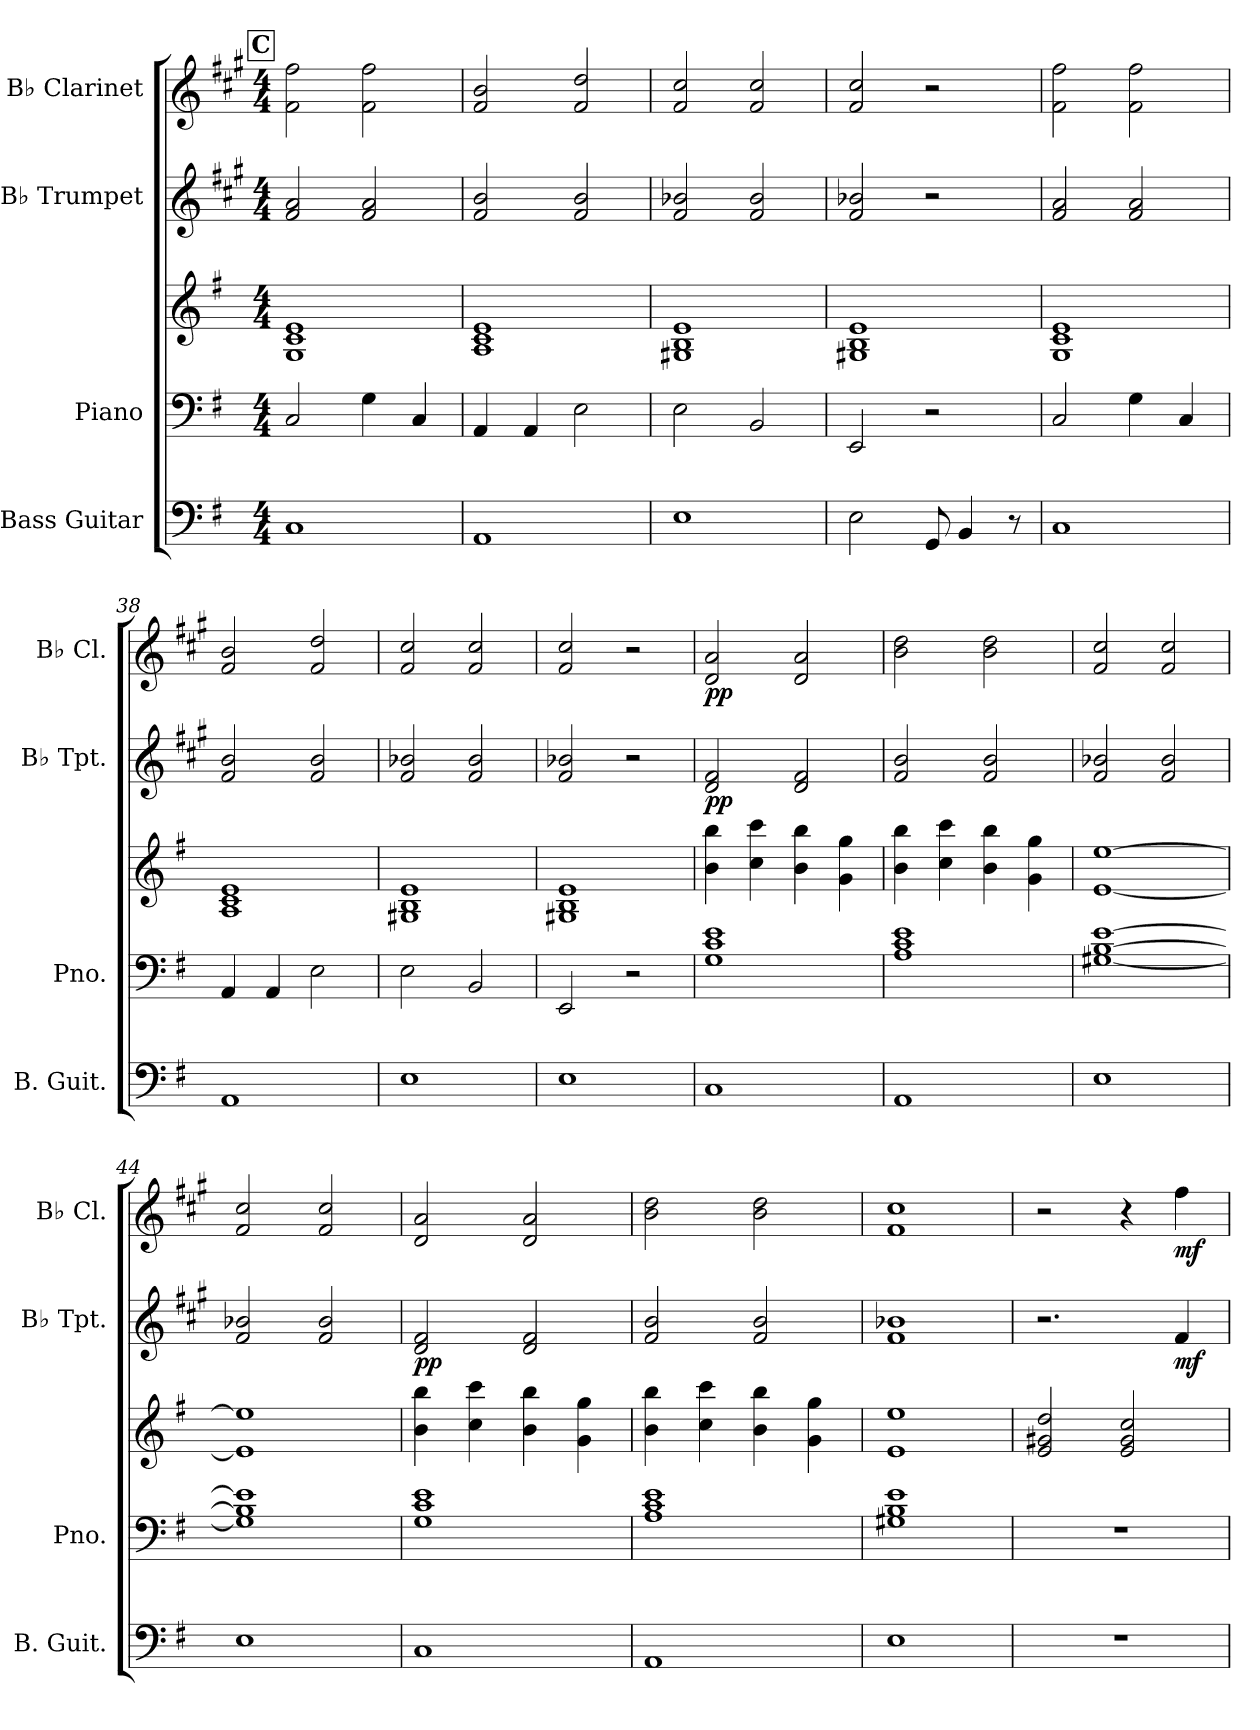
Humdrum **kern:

**kern	**kern	**kern	**kern	**dynam	**kern	**dynam
*part4	*part3	*part3	*part2	*part2	*part1	*part1
*staff5	*staff4	*staff3	*staff2	*staff2	*staff1	*staff1
*I"Bass Guitar	*I"Piano	*	*I"B♭ Trumpet	*	*I"B♭ Clarinet	*
*I'B. Guit.	*I'Pno.	*	*I'B♭ Tpt.	*	*I'B♭ Cl.	*
*clefF4	*clefF4	*clefG2	*clefG2	*	*clefG2	*
*ITrd7c12	*	*	*ITrd1c2	*	*ITrd1c2	*
*k[f#]	*k[f#]	*k[f#]	*k[f#]	*	*k[f#]	*
*M4/4	*M4/4	*M4/4	*M4/4	*	*M4/4	*
!!LO:REH:place=s1:a:B:fs=14:t=C
=33	=33	=33	=33	=33	=33	=33
1CC	2C/	1G 1c 1e	2e/ 2g/	.	2e\ 2ee\	.
.	4G\	.	2e/ 2g/	.	2e\ 2ee\	.
.	4C/	.	.	.	.	.
=34	=34	=34	=34	=34	=34	=34
1AAA	4AA/	1A 1c 1e	2e/ 2a/	.	2e/ 2a/	.
.	4AA/	.	.	.	.	.
.	2E\	.	2e/ 2a/	.	2e/ 2cc/	.
=35	=35	=35	=35	=35	=35	=35
1EE	2E\	1G#X 1B 1e	2e/ 2a-X/	.	2e/ 2b/	.
.	2BB/	.	2e/ 2a-/	.	2e/ 2b/	.
!!LO:PB:g=z
=36	=36	=36	=36	=36	=36	=36
2EE\	2EE/	1G#X 1B 1e	2e/ 2a-X/	.	2e/ 2b/	.
8GGG/	2r	.	2r	.	2r	.
4BBB/	.	.	.	.	.	.
8r	.	.	.	.	.	.
=37	=37	=37	=37	=37	=37	=37
1CC	2C/	1G 1c 1e	2e/ 2g/	.	2e\ 2ee\	.
.	4G\	.	2e/ 2g/	.	2e\ 2ee\	.
.	4C/	.	.	.	.	.
=38	=38	=38	=38	=38	=38	=38
1AAA	4AA/	1A 1c 1e	2e/ 2a/	.	2e/ 2a/	.
.	4AA/	.	.	.	.	.
.	2E\	.	2e/ 2a/	.	2e/ 2cc/	.
=39	=39	=39	=39	=39	=39	=39
1EE	2E\	1G#X 1B 1e	2e/ 2a-X/	.	2e/ 2b/	.
.	2BB/	.	2e/ 2a-/	.	2e/ 2b/	.
=40	=40	=40	=40	=40	=40	=40
1EE	2EE/	1G#X 1B 1e	2e/ 2a-X/	.	2e/ 2b/	.
.	2r	.	2r	.	2r	.
=41	=41	=41	=41	=41	=41	=41
!	!	!	!	!LO:DY:b	!	!LO:DY:b
1CC	1G 1c 1e	4b\ 4bb\	2c/ 2e/	pp	2c/ 2g/	pp
.	.	4cc\ 4ccc\	.	.	.	.
.	.	4b\ 4bb\	2c/ 2e/	.	2c/ 2g/	.
.	.	4g\ 4gg\	.	.	.	.
=42	=42	=42	=42	=42	=42	=42
1AAA	1A 1c 1e	4b\ 4bb\	2e/ 2a/	.	2a\ 2cc\	.
.	.	4cc\ 4ccc\	.	.	.	.
.	.	4b\ 4bb\	2e/ 2a/	.	2a\ 2cc\	.
.	.	4g\ 4gg\	.	.	.	.
=43	=43	=43	=43	=43	=43	=43
1EE	[1G#X [1B [1e	[1e [1ee	2e/ 2a-X/	.	2e/ 2b/	.
.	.	.	2e/ 2a-/	.	2e/ 2b/	.
=44	=44	=44	=44	=44	=44	=44
1EE	1G#] 1B] 1e]	1e] 1ee]	2e/ 2a-X/	.	2e/ 2b/	.
.	.	.	2e/ 2a-/	.	2e/ 2b/	.
!!LO:LB:g=z
=45	=45	=45	=45	=45	=45	=45
!	!	!	!	!LO:DY:b	!	!
1CC	1G 1c 1e	4b\ 4bb\	2c/ 2e/	pp	2c/ 2g/	.
.	.	4cc\ 4ccc\	.	.	.	.
.	.	4b\ 4bb\	2c/ 2e/	.	2c/ 2g/	.
.	.	4g\ 4gg\	.	.	.	.
=46	=46	=46	=46	=46	=46	=46
1AAA	1A 1c 1e	4b\ 4bb\	2e/ 2a/	.	2a\ 2cc\	.
.	.	4cc\ 4ccc\	.	.	.	.
.	.	4b\ 4bb\	2e/ 2a/	.	2a\ 2cc\	.
.	.	4g\ 4gg\	.	.	.	.
=47	=47	=47	=47	=47	=47	=47
1EE	1G#X 1B 1e	1e 1ee	1e 1a-X	.	1e 1b	.
=48	=48	=48	=48	=48	=48	=48
1r	1r	2e/ 2g#X/ 2dd/	2.r	.	2r	.
.	.	2e/ 2g#/ 2cc/	.	.	4r	.
!	!	!	!	!LO:DY:b	!	!LO:DY:b
.	.	.	4e/	mf	4ee\	mf
=	=	=	=	=	=	=
*-	*-	*-	*-	*-	*-	*-
